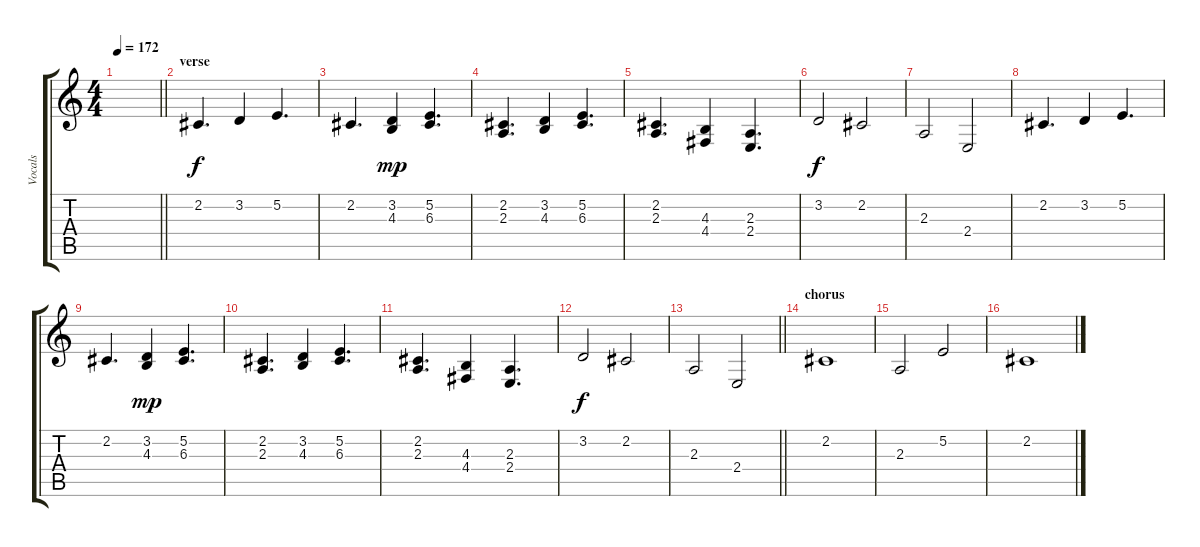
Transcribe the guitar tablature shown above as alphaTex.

\track ("Vocals" "Vocals") {instrument clarinet}
\staff {score tabs}
\tuning (E4 B3 G3 D3 A2 D2) {hide}
\ts (4 4)
\tempo 172
\clef g2
\barLineRight lightlight
\ks c
|
\section ("" "verse")
2.2.4{d} 3.2.4 5.2.4{d} |
2.2.4{d} (3.2 4.3).4{dy mp} (5.2 6.3).4{d} |
(2.2 2.3).4{d} (3.2 4.3).4 (5.2 6.3).4{d} |
(2.2 2.3).4{d} (4.3 4.4).4 (2.3 2.4).4{d} |
3.2.2{dy f} 2.2.2 |
2.3.2 2.4.2 |
2.2.4{d} 3.2.4 5.2.4{d} |
2.2.4{d} (3.2 4.3).4{dy mp} (5.2 6.3).4{d} |
(2.2 2.3).4{d} (3.2 4.3).4 (5.2 6.3).4{d} |
(2.2 2.3).4{d} (4.3 4.4).4 (2.3 2.4).4{d} |
3.2.2{dy f} 2.2.2 |
\barLineRight lightlight
2.3.2 2.4.2 |
\section ("" "chorus")
2.2.1 |
2.3.2 5.2.2 |
2.2.1
